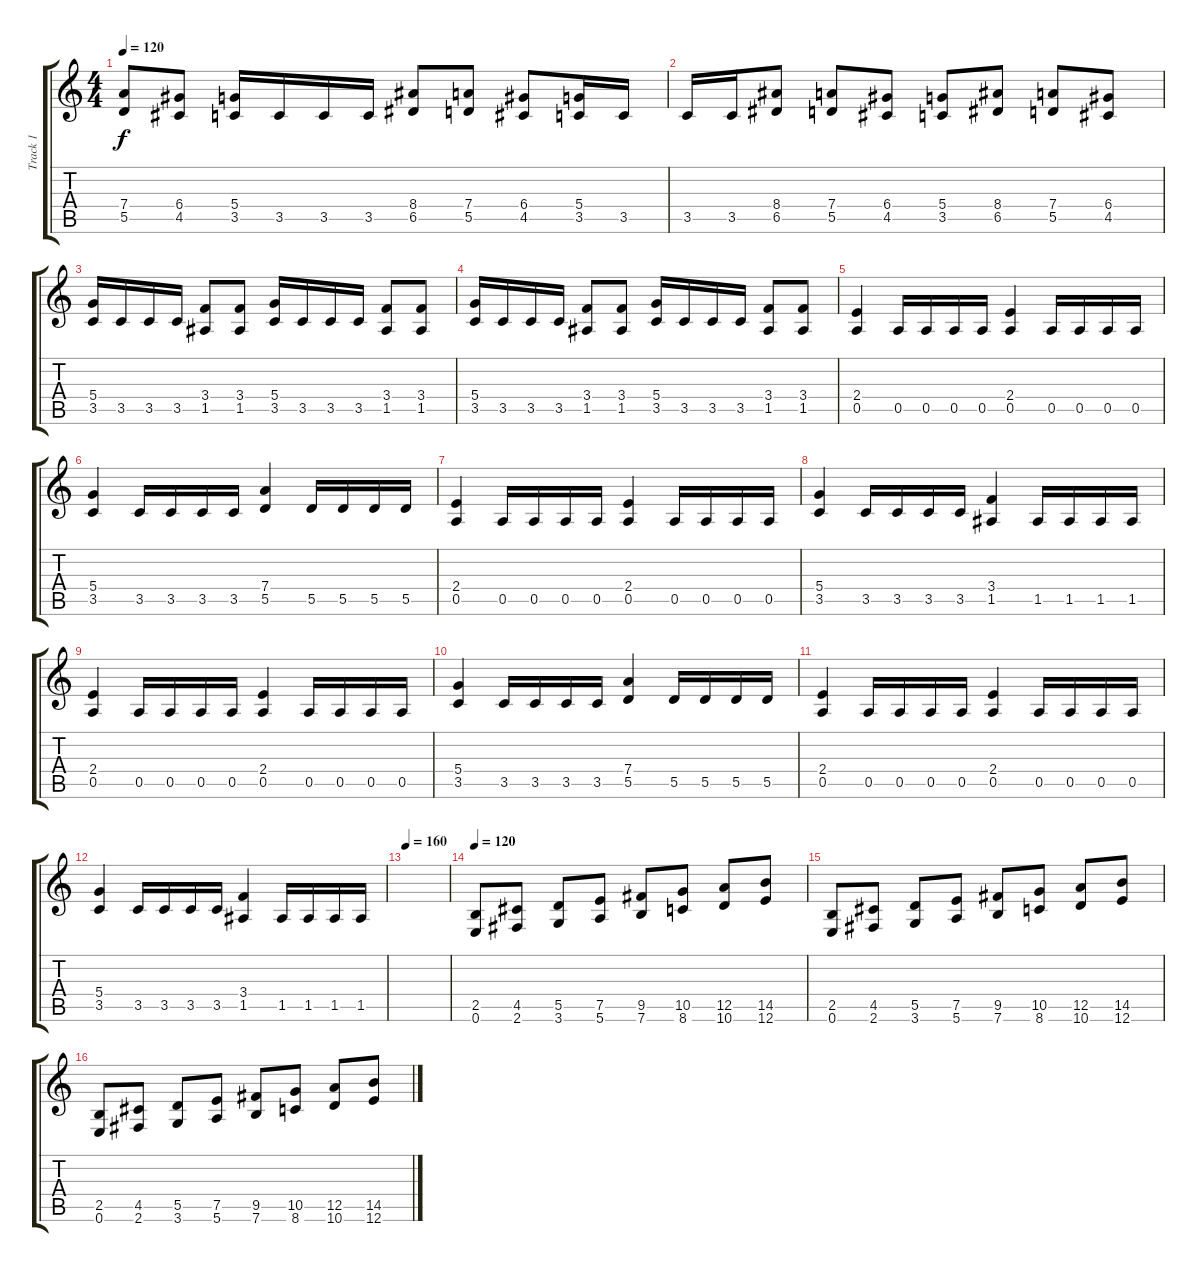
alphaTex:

\track ("Track 1" "Track 1") {instrument distortionguitar}
\staff {score tabs}
\tuning (E4 B3 G3 D3 A2 E2) {hide}
\ts (4 4)
\tempo 120
\clef g2
\ks c
(7.4 5.5).8{dy f} (6.4 4.5).8 (5.4 3.5).16 3.5.16 3.5.16 3.5.16 (8.4 6.5).8 (7.4 5.5).8 (6.4 4.5).8 (5.4 3.5).16 3.5.16 |
3.5.16 3.5.16 (8.4 6.5).8 (7.4 5.5).8 (6.4 4.5).8 (5.4 3.5).8 (8.4 6.5).8 (7.4 5.5).8 (6.4 4.5).8 |
(5.4 3.5).16 3.5.16 3.5.16 3.5.16 (3.4 1.5).8 (3.4 1.5).8 (5.4 3.5).16 3.5.16 3.5.16 3.5.16 (3.4 1.5).8 (3.4 1.5).8 |
(5.4 3.5).16 3.5.16 3.5.16 3.5.16 (3.4 1.5).8 (3.4 1.5).8 (5.4 3.5).16 3.5.16 3.5.16 3.5.16 (3.4 1.5).8 (3.4 1.5).8 |
(2.4 0.5).4 0.5.16 0.5.16 0.5.16 0.5.16 (2.4 0.5).4 0.5.16 0.5.16 0.5.16 0.5.16 |
(5.4 3.5).4 3.5.16 3.5.16 3.5.16 3.5.16 (7.4 5.5).4 5.5.16 5.5.16 5.5.16 5.5.16 |
(2.4 0.5).4 0.5.16 0.5.16 0.5.16 0.5.16 (2.4 0.5).4 0.5.16 0.5.16 0.5.16 0.5.16 |
(5.4 3.5).4 3.5.16 3.5.16 3.5.16 3.5.16 (3.4 1.5).4 1.5.16 1.5.16 1.5.16 1.5.16 |
(2.4 0.5).4 0.5.16 0.5.16 0.5.16 0.5.16 (2.4 0.5).4 0.5.16 0.5.16 0.5.16 0.5.16 |
(5.4 3.5).4 3.5.16 3.5.16 3.5.16 3.5.16 (7.4 5.5).4 5.5.16 5.5.16 5.5.16 5.5.16 |
(2.4 0.5).4 0.5.16 0.5.16 0.5.16 0.5.16 (2.4 0.5).4 0.5.16 0.5.16 0.5.16 0.5.16 |
(5.4 3.5).4 3.5.16 3.5.16 3.5.16 3.5.16 (3.4 1.5).4 1.5.16 1.5.16 1.5.16 1.5.16 |
\tempo 160
|
\tempo 120
(2.5 0.6).8 (4.5 2.6).8 (5.5 3.6).8 (7.5 5.6).8 (9.5 7.6).8 (10.5 8.6).8 (12.5 10.6).8 (14.5 12.6).8 |
(2.5 0.6).8 (4.5 2.6).8 (5.5 3.6).8 (7.5 5.6).8 (9.5 7.6).8 (10.5 8.6).8 (12.5 10.6).8 (14.5 12.6).8 |
(2.5 0.6).8 (4.5 2.6).8 (5.5 3.6).8 (7.5 5.6).8 (9.5 7.6).8 (10.5 8.6).8 (12.5 10.6).8 (14.5 12.6).8
